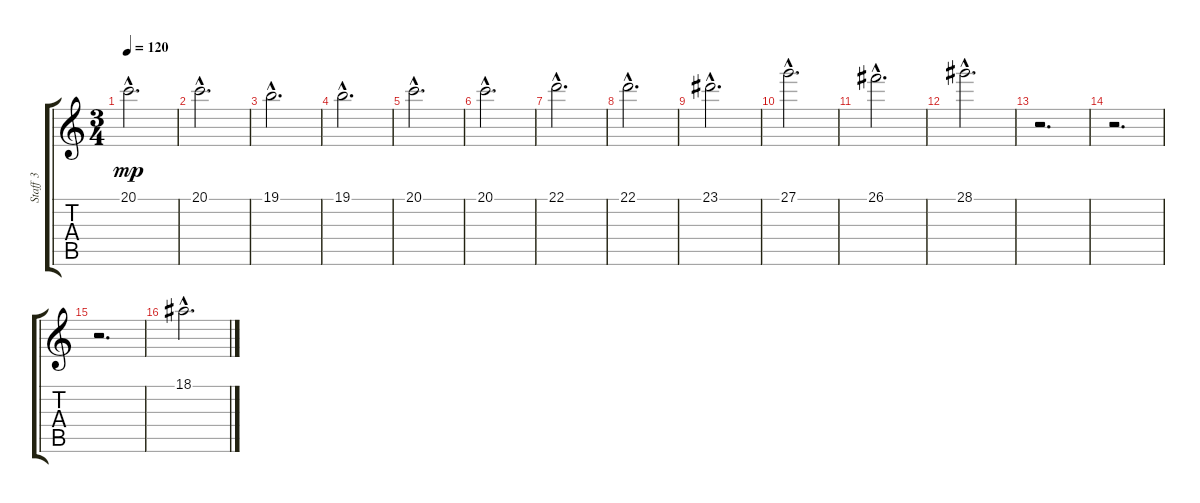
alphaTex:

\track ("Staff 3" "Staff 3") {instrument stringensemble2}
\staff {score tabs}
\tuning (E4 B3 G3 D3 A2 E2) {hide}
\ts (3 4)
\tempo 120
\clef g2
\ks c
20.1{hac}.2{d dy mp volume 0} |
20.1{hac}.2{d volume 16} |
19.1{hac}.2{d} |
19.1{hac}.2{d} |
20.1{hac}.2{d} |
20.1{hac}.2{d} |
22.1{hac}.2{d} |
22.1{hac}.2{d} |
23.1{hac}.2{d} |
27.1{hac}.2{d} |
26.1{hac}.2{d} |
28.1{hac}.2{d} |
r.2{d} |
r.2{d} |
r.2{d} |
18.1{hac}.2{d}
